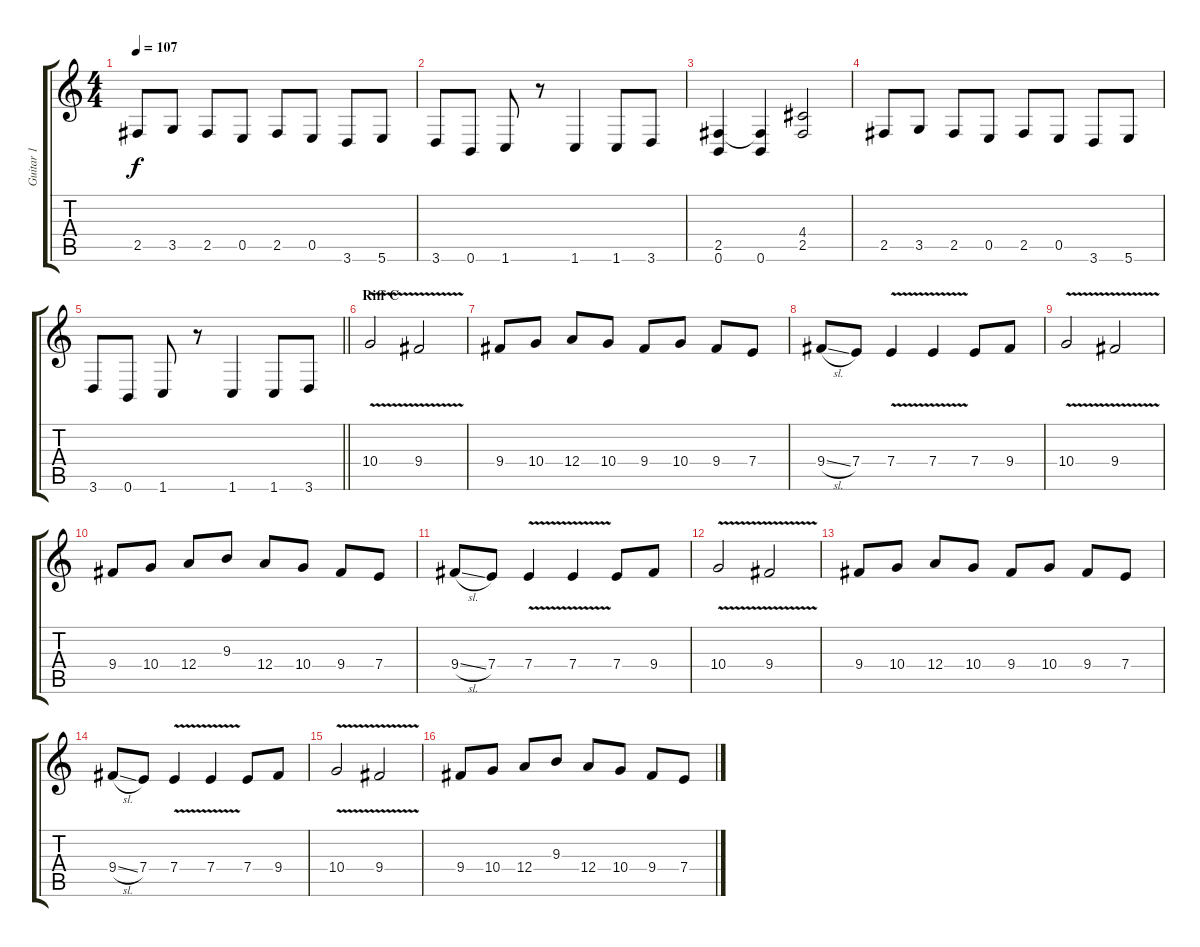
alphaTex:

\track ("Guitar 1" "Guitar 1") {instrument distortionguitar}
\staff {score tabs}
\tuning (B3 Gb3 D3 A2 E2 B1) {hide}
\ts (4 4)
\tempo 107
\clef g2
\ks c
2.5.8{dy f} 3.5.8 2.5.8 0.5.8 2.5.8 0.5.8 3.6.8 5.6.8 |
3.6.8 0.6.8 1.6.8 r.8 1.6.4 1.6.8 3.6.8 |
(2.5 0.6).4 (2.5{t} 0.6).4 (4.4 2.5).2 |
2.5.8 3.5.8 2.5.8 0.5.8 2.5.8 0.5.8 3.6.8 5.6.8 |
\barLineRight lightlight
3.6.8 0.6.8 1.6.8 r.8 1.6.4 1.6.8 3.6.8 |
\section ("" "Riff C")
10.4{v}.2 9.4{v}.2 |
9.4.8 10.4.8 12.4.8 10.4.8 9.4.8 10.4.8 9.4.8 7.4.8 |
9.4{sl}.8 7.4.8 7.4{v}.4 7.4{v}.4 7.4.8 9.4.8 |
10.4{v}.2 9.4{v}.2 |
9.4.8 10.4.8 12.4.8 9.3.8 12.4.8 10.4.8 9.4.8 7.4.8 |
9.4{sl}.8 7.4.8 7.4{v}.4 7.4{v}.4 7.4.8 9.4.8 |
10.4{v}.2 9.4{v}.2 |
9.4.8 10.4.8 12.4.8 10.4.8 9.4.8 10.4.8 9.4.8 7.4.8 |
9.4{sl}.8 7.4.8 7.4{v}.4 7.4{v}.4 7.4.8 9.4.8 |
10.4{v}.2 9.4{v}.2 |
9.4.8 10.4.8 12.4.8 9.3.8 12.4.8 10.4.8 9.4.8 7.4.8
